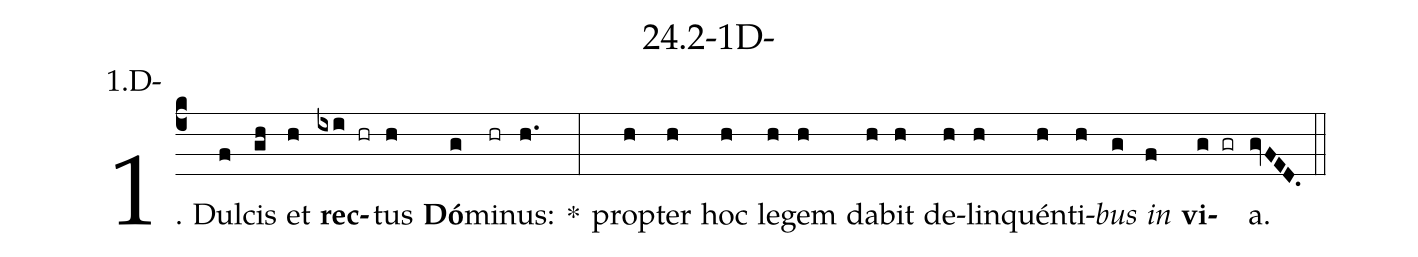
name: 24.2-1D-;
annotation: 1.D-;
%%
(c4)1. Dul(f)cis(gh) et(h) <b>rec</b>(ixi hr)tus(h) <b>Dó</b>(g)mi(hr)nus:(h.) *(:) prop(h)ter(h) hoc(h) le(h)gem(h) da(h)bit(h) de(h)lin(h)quén(h)ti(h)<i>bus</i>(g) <i>in</i>(f) <b>vi</b>(g gr)a.(gvFED.) (::)


%E(h) u(h) o(g) u(f) a(g) e.(gvFED.) (::)
